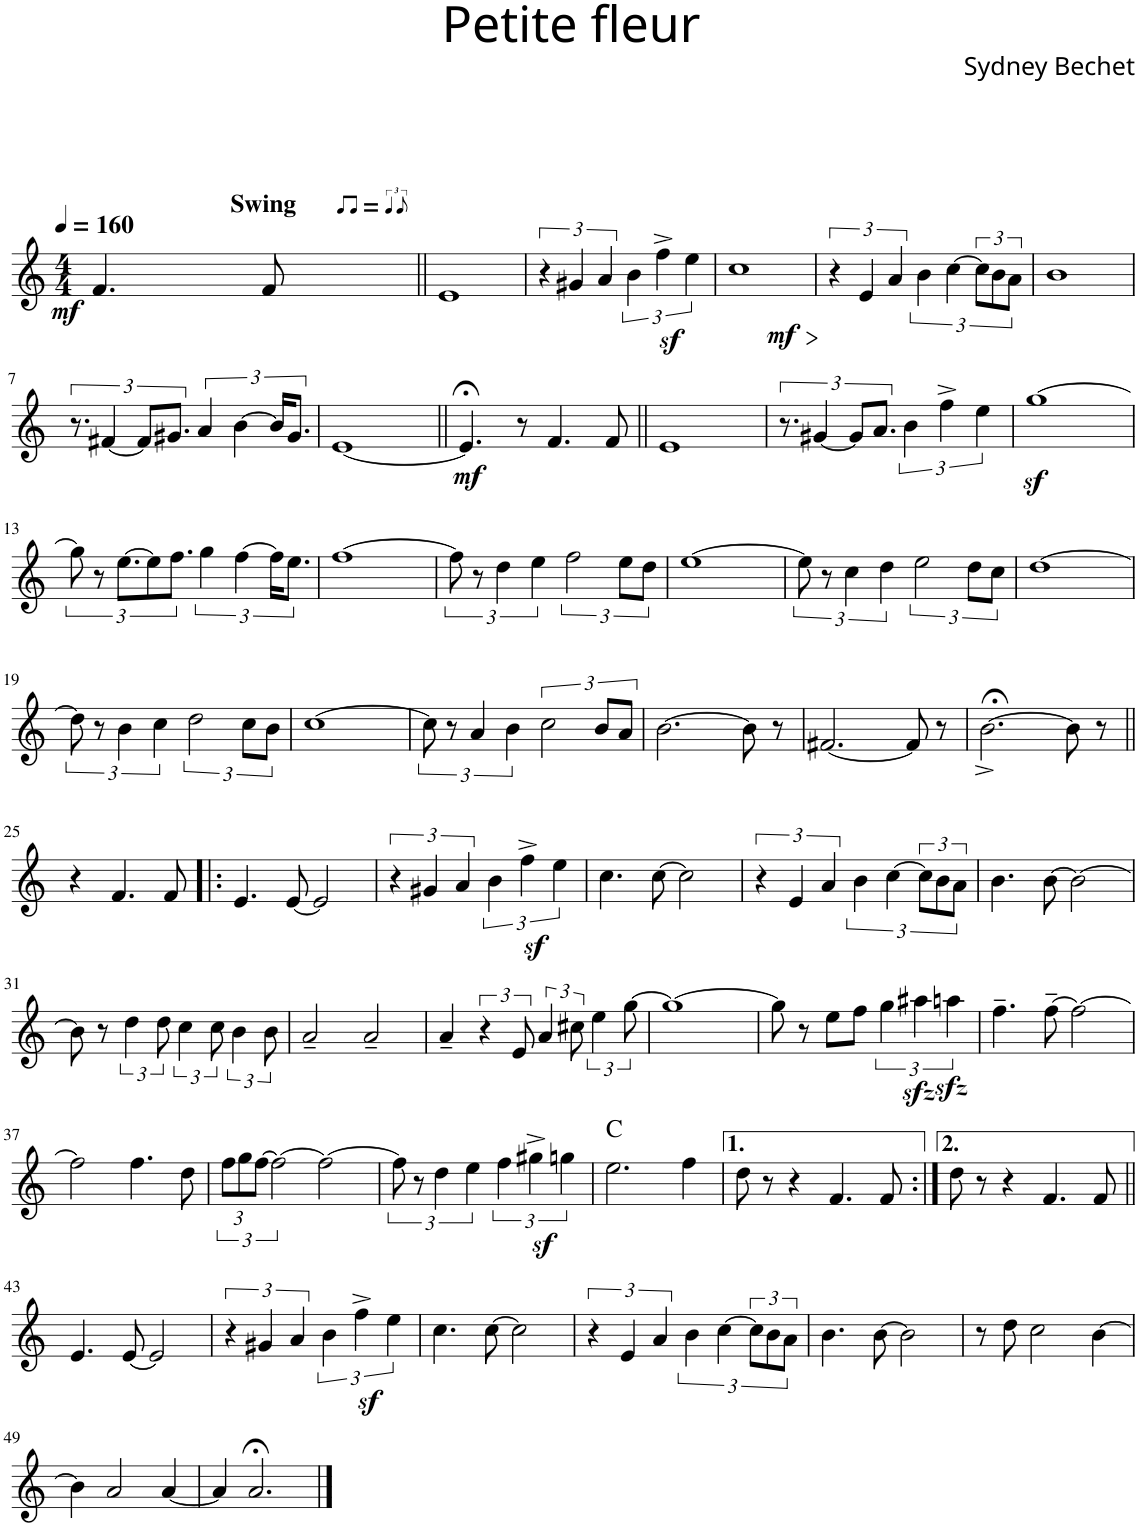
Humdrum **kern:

**kern	**dynam	**harte
*part1	*part1	*part1
*staff1	*staff1	*
*I"Clarinette en Sib	*	*
*I'Clar. Sib	*	*
*clefG2	*	*
*Trd1c2	*	*
*k[]	*	*
*M4/4	*	*
*MM160	*	*
=1	=1	=1
!LO:TX:a:B:t=Swing	!	!
!	!LO:DY:b	!
4.f/	mf	.
8f/	.	.
=2||	=2||	=2||
*k[]	*	*
1e	.	.
=3	=3	=3
6r	.	.
6g#X/	.	.
6a/	.	.
6b\	.	.
6ffz<^\	.	.
6ee\	.	.
=4	=4	=4
!	!LO:HP:b	!
!	!LO:DY:n=1:b	!
1cc	> mf	.
.	]	.
=5	=5	=5
6r	.	.
6e/	.	.
6a/	.	.
6b\	.	.
[6cc\	.	.
18cc\L]	.	.
18b\	.	.
18a\J	.	.
=6	=6	=6
1b	.	.
!!LO:LB:g=z
=7	=7	=7
12.r	.	.
[6f#X/	.	.
12f#/L]	.	.
12.g#X/J	.	.
6a/	.	.
[6b\	.	.
24b/KL]	.	.
12.g#/J	.	.
=8	=8	=8
[1e	.	.
=9||	=9||	=9||
*^	*	*
4.e;</]	8ryy	.	.
!	!	!LO:DY:b	!
.	2..ryy	mf	.
8r	.	.	.
4.f/	.	.	.
8f/	.	.	.
*v	*v	*	*
=10||	=10||	=10||
1e	.	.
=11	=11	=11
12.r	.	.
[6g#X/	.	.
12g#/L]	.	.
12.a/J	.	.
6b\	.	.
6ff^\	.	.
6ee\	.	.
=12	=12	=12
[1ggz<	.	.
!!LO:LB:g=z
=13	=13	=13
12gg\]	.	.
12r	.	.
[12.ee\L	.	.
12ee\]	.	.
12.ff\J	.	.
6gg\	.	.
[6ff\	.	.
24ff\KL]	.	.
12.ee\J	.	.
=14	=14	=14
[1ff	.	.
=15	=15	=15
12ff\]	.	.
12r	.	.
6dd\	.	.
6ee\	.	.
3ff\	.	.
12ee\L	.	.
12dd\J	.	.
=16	=16	=16
[1ee	.	.
=17	=17	=17
12ee\]	.	.
12r	.	.
6cc\	.	.
6dd\	.	.
3ee\	.	.
12dd\L	.	.
12cc\J	.	.
=18	=18	=18
[1dd	.	.
!!LO:LB:g=z
=19	=19	=19
12dd\]	.	.
12r	.	.
6b\	.	.
6cc\	.	.
3dd\	.	.
12cc\L	.	.
12b\J	.	.
=20	=20	=20
[1cc	.	.
=21	=21	=21
12cc\]	.	.
12r	.	.
6a/	.	.
6b\	.	.
3cc\	.	.
12b/L	.	.
12a/J	.	.
=22	=22	=22
[2.b\	.	.
8b\]	.	.
8r	.	.
=23	=23	=23
[2.f#X/	.	.
8f#/]	.	.
8r	.	.
=24	=24	=24
[2.b;<^<\	.	.
8b\]	.	.
8r	.	.
!!LO:LB:g=z
=25||	=25||	=25||
4r	.	.
4.f/	.	.
8f/	.	.
=26!|:	=26!|:	=26!|:
4.e/	.	.
[8e/	.	.
2e/]	.	.
=27	=27	=27
6r	.	.
6g#X/	.	.
6a/	.	.
6b\	.	.
6ffz<^\	.	.
6ee\	.	.
=28	=28	=28
4.cc\	.	.
[8cc\	.	.
2cc\]	.	.
=29	=29	=29
6r	.	.
6e/	.	.
6a/	.	.
6b\	.	.
[6cc\	.	.
18cc\L]	.	.
18b\	.	.
18a\J	.	.
=30	=30	=30
4.b\	.	.
[8b\	.	.
2b\_	.	.
!!LO:LB:g=z
=31	=31	=31
8b\]	.	.
8r	.	.
6dd\	.	.
12dd\	.	.
6cc\	.	.
12cc\	.	.
6b\	.	.
12b\	.	.
=32	=32	=32
2a~/	.	.
2a~/	.	.
=33	=33	=33
4a~/	.	.
6r	.	.
12e/	.	.
6a/	.	.
12cc#X\	.	.
6ee\	.	.
[12gg\	.	.
=34	=34	=34
1gg_	.	.
=35	=35	=35
8gg\]	.	.
8r	.	.
8ee\L	.	.
8ff\J	.	.
6gg\	.	.
6aa#Xzz<\	.	.
6aanzz<\	.	.
=36	=36	=36
4.ff~\	.	.
[8ff~\	.	.
2ff\_	.	.
!!LO:LB:g=z
=37	=37	=37
2ff\]	.	.
4.ff\	.	.
8dd\	.	.
=38	=38	=38
18ff\L	.	.
18gg\	.	.
[18ff\J	.	.
3ff\_	.	.
2ff\_	.	.
=39	=39	=39
12ff\]	.	.
12r	.	.
6dd\	.	.
6ee\	.	.
6ff\	.	.
6gg#Xz<^\	.	.
6ggn\	.	.
=40	=40	=40
2.ee\	.	C:maj
4ff\	.	.
=41	=41	=41
8dd\	.	.
8r	.	.
4r	.	.
4.f/	.	.
8f/	.	.
=42:|!	=42:|!	=42:|!
8dd\	.	.
8r	.	.
4r	.	.
4.f/	.	.
8f/	.	.
!!LO:LB:g=z
=43||	=43||	=43||
4.e/	.	.
[8e/	.	.
2e/]	.	.
=44	=44	=44
6r	.	.
6g#X/	.	.
6a/	.	.
6b\	.	.
6ffz<^\	.	.
6ee\	.	.
=45	=45	=45
4.cc\	.	.
[8cc\	.	.
2cc\]	.	.
=46	=46	=46
6r	.	.
6e/	.	.
6a/	.	.
6b\	.	.
[6cc\	.	.
18cc\L]	.	.
18b\	.	.
18a\J	.	.
=47	=47	=47
4.b\	.	.
[8b\	.	.
2b\]	.	.
=48	=48	=48
8r	.	.
8dd\	.	.
2cc\	.	.
[4b\	.	.
!!LO:LB:g=z
=49	=49	=49
4b\]	.	.
2a/	.	.
[4a/	.	.
=50	=50	=50
4a/]	.	.
2.a;</	.	.
==	==	==
*-	*-	*-
